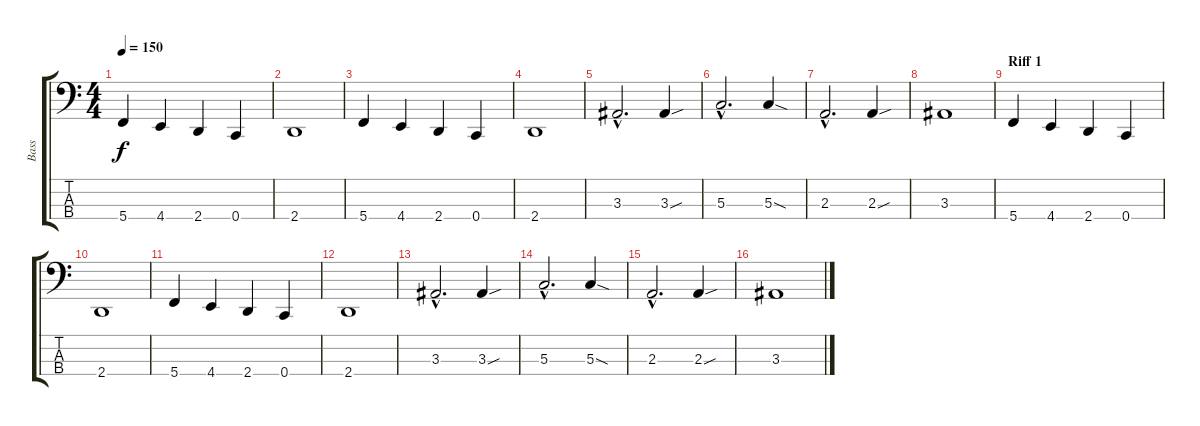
\track ("Bass" "Bass") {instrument electricbassfinger}
\staff {score tabs}
\tuning (F2 C2 G1 C1) {hide}
\ts (4 4)
\tempo 150
\clef f4
\ks c
5.4.4{dy f instrument electricbassfinger} 4.4.4 2.4.4 0.4.4 |
2.4.1 |
5.4.4 4.4.4 2.4.4 0.4.4 |
2.4.1 |
3.3{hac}.2{d} 3.3{sou}.4 |
5.3{hac}.2{d} 5.3{sod}.4 |
2.3{hac}.2{d} 2.3{sou}.4 |
3.3.1 |
\section ("" "Riff 1")
5.4.4 4.4.4 2.4.4 0.4.4 |
2.4.1 |
5.4.4 4.4.4 2.4.4 0.4.4 |
2.4.1 |
3.3{hac}.2{d} 3.3{sou}.4 |
5.3{hac}.2{d} 5.3{sod}.4 |
2.3{hac}.2{d} 2.3{sou}.4 |
3.3.1
